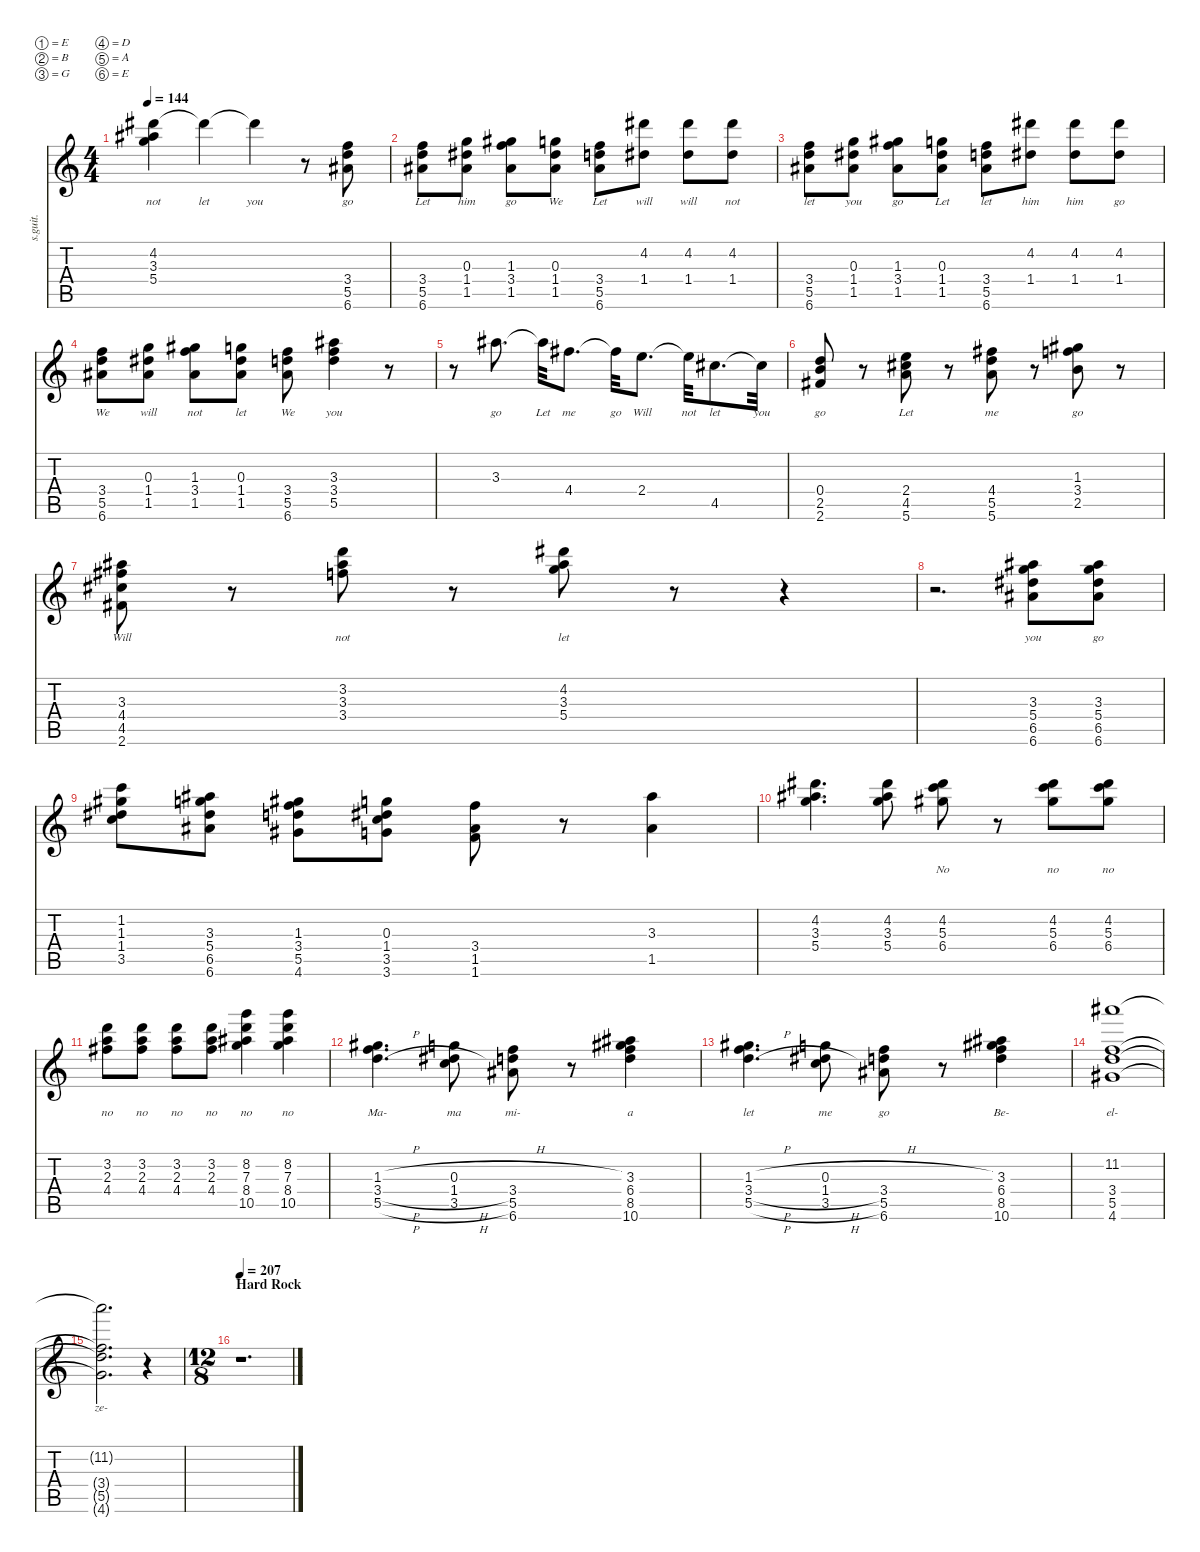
\defaultSystemsLayout 4
\hideDynamics
\bracketExtendMode nobrackets
\track ("Freddie, Brian, and Roger | Backing Vocals" "s.guit.") {instrument choiraahs}
\staff {score tabs}
\tuning (E5 B4 G4 D4 A3 E3)
\displaytranspose 12
\ts (4 4)
\tempo 144
\clef g2
\ks c
(4.2{t acc #} 3.3{t acc #} 5.4{t}).4{lyrics (0 "not") lyrics (1 "") lyrics (2 "") lyrics (3 "") lyrics (4 "") dy f} 4.2{t acc #}.4{lyrics (0 "let") lyrics (1 "") lyrics (2 "") lyrics (3 "") lyrics (4 "")} 4.2{t acc #}.4{lyrics (0 "you") lyrics (1 "") lyrics (2 "") lyrics (3 "") lyrics (4 "")} r.8 (3.4 5.5 6.6{acc #}).8{lyrics (0 "go") lyrics (1 "") lyrics (2 "") lyrics (3 "") lyrics (4 "")} |
(3.4 5.5 6.6{acc #}).8{lyrics (0 "Let") lyrics (1 "") lyrics (2 "") lyrics (3 "") lyrics (4 "")} (0.3 1.4{acc #} 1.5{acc #}).8{lyrics (0 "him") lyrics (1 "") lyrics (2 "") lyrics (3 "") lyrics (4 "")} (1.3{acc #} 3.4 1.5{acc #}).8{lyrics (0 "go") lyrics (1 "") lyrics (2 "") lyrics (3 "") lyrics (4 "")} (0.3 1.4{acc #} 1.5{acc #}).8{lyrics (0 "We") lyrics (1 "") lyrics (2 "") lyrics (3 "") lyrics (4 "")} (3.4 5.5 6.6{acc #}).8{lyrics (0 "Let") lyrics (1 "") lyrics (2 "") lyrics (3 "") lyrics (4 "")} (4.2{acc #} 1.4{acc #}).8{lyrics (0 "will") lyrics (1 "") lyrics (2 "") lyrics (3 "") lyrics (4 "")} (4.2{acc #} 1.4{acc #}).8{lyrics (0 "will") lyrics (1 "") lyrics (2 "") lyrics (3 "") lyrics (4 "")} (4.2{acc #} 1.4{acc #}).8{lyrics (0 "not") lyrics (1 "") lyrics (2 "") lyrics (3 "") lyrics (4 "")} |
(3.4 5.5 6.6{acc #}).8{lyrics (0 "let") lyrics (1 "") lyrics (2 "") lyrics (3 "") lyrics (4 "")} (0.3 1.4{acc #} 1.5{acc #}).8{lyrics (0 "you") lyrics (1 "") lyrics (2 "") lyrics (3 "") lyrics (4 "")} (1.3{acc #} 3.4 1.5{acc #}).8{lyrics (0 "go") lyrics (1 "") lyrics (2 "") lyrics (3 "") lyrics (4 "")} (0.3 1.4{acc #} 1.5{acc #}).8{lyrics (0 "Let") lyrics (1 "") lyrics (2 "") lyrics (3 "") lyrics (4 "")} (3.4 5.5 6.6{acc #}).8{lyrics (0 "let") lyrics (1 "") lyrics (2 "") lyrics (3 "") lyrics (4 "")} (4.2{acc #} 1.4{acc #}).8{lyrics (0 "him") lyrics (1 "") lyrics (2 "") lyrics (3 "") lyrics (4 "")} (4.2{acc #} 1.4{acc #}).8{lyrics (0 "him") lyrics (1 "") lyrics (2 "") lyrics (3 "") lyrics (4 "")} (4.2{acc #} 1.4{acc #}).8{lyrics (0 "go") lyrics (1 "") lyrics (2 "") lyrics (3 "") lyrics (4 "")} |
(3.4 5.5 6.6{acc #}).8{lyrics (0 "We") lyrics (1 "") lyrics (2 "") lyrics (3 "") lyrics (4 "")} (0.3 1.4{acc #} 1.5{acc #}).8{lyrics (0 "will") lyrics (1 "") lyrics (2 "") lyrics (3 "") lyrics (4 "")} (1.3{acc #} 3.4 1.5{acc #}).8{lyrics (0 "not") lyrics (1 "") lyrics (2 "") lyrics (3 "") lyrics (4 "")} (0.3 1.4{acc #} 1.5{acc #}).8{lyrics (0 "let") lyrics (1 "") lyrics (2 "") lyrics (3 "") lyrics (4 "")} (3.4 5.5 6.6{acc #}).8{lyrics (0 "We") lyrics (1 "") lyrics (2 "") lyrics (3 "") lyrics (4 "")} (3.3{acc #} 3.4 5.5).4{lyrics (0 "you") lyrics (1 "") lyrics (2 "") lyrics (3 "") lyrics (4 "")} r.8 |
r.8 3.3{acc #}.8{d lyrics (0 "go") lyrics (1 "") lyrics (2 "") lyrics (3 "") lyrics (4 "")} 3.3{t acc #}.32{lyrics (0 "Let") lyrics (1 "") lyrics (2 "") lyrics (3 "") lyrics (4 "")} 4.4{acc #}.8{d lyrics (0 "me") lyrics (1 "") lyrics (2 "") lyrics (3 "") lyrics (4 "")} 4.4{t acc #}.32{lyrics (0 "go") lyrics (1 "") lyrics (2 "") lyrics (3 "") lyrics (4 "")} 2.4.8{d lyrics (0 "Will") lyrics (1 "") lyrics (2 "") lyrics (3 "") lyrics (4 "")} 2.4{t}.32{lyrics (0 "not") lyrics (1 "") lyrics (2 "") lyrics (3 "") lyrics (4 "")} 4.5{acc #}.8{d lyrics (0 "let") lyrics (1 "") lyrics (2 "") lyrics (3 "") lyrics (4 "")} 4.5{t acc #}.32{lyrics (0 "you") lyrics (1 "") lyrics (2 "") lyrics (3 "") lyrics (4 "")} |
(0.4 2.5 2.6{acc #}).8{lyrics (0 "go") lyrics (1 "") lyrics (2 "") lyrics (3 "") lyrics (4 "")} r.8 (2.4 4.5{acc #} 5.6).8{lyrics (0 "Let") lyrics (1 "") lyrics (2 "") lyrics (3 "") lyrics (4 "")} r.8 (4.4{acc #} 5.5 5.6).8{lyrics (0 "me") lyrics (1 "") lyrics (2 "") lyrics (3 "") lyrics (4 "")} r.8 (1.3{acc #} 3.4 2.5).8{lyrics (0 "go") lyrics (1 "") lyrics (2 "") lyrics (3 "") lyrics (4 "")} r.8 |
(3.3{acc #} 4.4{acc #} 4.5{acc #} 2.6{acc #}).8{lyrics (0 "Will") lyrics (1 "") lyrics (2 "") lyrics (3 "") lyrics (4 "")} r.8 (3.2 3.3{acc #} 3.4).8{lyrics (0 "not") lyrics (1 "") lyrics (2 "") lyrics (3 "") lyrics (4 "")} r.8 (4.2{acc #} 3.3{acc #} 5.4).8{lyrics (0 "let") lyrics (1 "") lyrics (2 "") lyrics (3 "") lyrics (4 "")} r.8 r.4 |
r.2{d} (3.3{acc #} 5.4 6.5{acc #} 6.6{acc #}).8{lyrics (0 "you") lyrics (1 "") lyrics (2 "") lyrics (3 "") lyrics (4 "")} (3.3{acc #} 5.4 6.5{acc #} 6.6{acc #}).8{lyrics (0 "go") lyrics (1 "") lyrics (2 "") lyrics (3 "") lyrics (4 "")} |
(1.2 1.3{acc #} 1.4{acc #} 3.5).8{lyrics (0 "") lyrics (1 "") lyrics (2 "") lyrics (3 "") lyrics (4 "")} (3.3{acc #} 5.4 6.5{acc #} 6.6{acc #}).8{lyrics (0 "") lyrics (1 "") lyrics (2 "") lyrics (3 "") lyrics (4 "")} (1.3{acc #} 3.4 5.5 4.6{acc #}).8{lyrics (0 "") lyrics (1 "") lyrics (2 "") lyrics (3 "") lyrics (4 "")} (0.3 1.4{acc #} 3.5 3.6).8{lyrics (0 "") lyrics (1 "") lyrics (2 "") lyrics (3 "") lyrics (4 "")} (3.4 1.5{acc #} 1.6).8{lyrics (0 "") lyrics (1 "") lyrics (2 "") lyrics (3 "") lyrics (4 "")} r.8 (3.3{acc #} 1.5{acc #}).4{lyrics (0 "") lyrics (1 "") lyrics (2 "") lyrics (3 "") lyrics (4 "")} |
(4.2{acc #} 3.3{acc #} 5.4).4{d lyrics (0 "") lyrics (1 "") lyrics (2 "") lyrics (3 "") lyrics (4 "")} (4.2{acc #} 3.3{acc #} 5.4).8{lyrics (0 "") lyrics (1 "") lyrics (2 "") lyrics (3 "") lyrics (4 "")} (4.2{acc #} 5.3 6.4{acc #}).8{lyrics (0 "No") lyrics (1 "") lyrics (2 "") lyrics (3 "") lyrics (4 "")} r.8 (4.2{acc #} 5.3 6.4{acc #}).8{lyrics (0 "no") lyrics (1 "") lyrics (2 "") lyrics (3 "") lyrics (4 "")} (4.2{acc #} 5.3 6.4{acc #}).8{lyrics (0 "no") lyrics (1 "") lyrics (2 "") lyrics (3 "") lyrics (4 "")} |
(3.2 2.3 4.4{acc #}).8{lyrics (0 "no") lyrics (1 "") lyrics (2 "") lyrics (3 "") lyrics (4 "")} (3.2 2.3 4.4{acc #}).8{lyrics (0 "no") lyrics (1 "") lyrics (2 "") lyrics (3 "") lyrics (4 "")} (3.2 2.3 4.4{acc #}).8{lyrics (0 "no") lyrics (1 "") lyrics (2 "") lyrics (3 "") lyrics (4 "")} (3.2 2.3 4.4{acc #}).8{lyrics (0 "no") lyrics (1 "") lyrics (2 "") lyrics (3 "") lyrics (4 "")} (8.2 7.3 8.4{acc #} 10.5).4{lyrics (0 "no") lyrics (1 "") lyrics (2 "") lyrics (3 "") lyrics (4 "")} (8.2 7.3 8.4{acc #} 10.5).4{lyrics (0 "no") lyrics (1 "") lyrics (2 "") lyrics (3 "") lyrics (4 "")} |
(1.3{h acc #} 3.4{h} 5.5{h}).4{d lyrics (0 "Ma-") lyrics (1 "") lyrics (2 "") lyrics (3 "") lyrics (4 "")} (0.3{h} 1.4{h acc #} 3.5{h}).8{lyrics (0 "ma") lyrics (1 "") lyrics (2 "") lyrics (3 "") lyrics (4 "")} (3.4 5.5 6.6{acc #}).8{lyrics (0 "mi-") lyrics (1 "") lyrics (2 "") lyrics (3 "") lyrics (4 "")} r.8 (3.3{acc #} 6.4{acc #} 8.5 10.6).4{lyrics (0 "a") lyrics (1 "") lyrics (2 "") lyrics (3 "") lyrics (4 "")} |
(1.3{h acc #} 3.4{h} 5.5{h}).4{d lyrics (0 "let") lyrics (1 "") lyrics (2 "") lyrics (3 "") lyrics (4 "")} (0.3{h} 1.4{h acc #} 3.5{h}).8{lyrics (0 "me") lyrics (1 "") lyrics (2 "") lyrics (3 "") lyrics (4 "")} (3.4 5.5 6.6{acc #}).8{lyrics (0 "go") lyrics (1 "") lyrics (2 "") lyrics (3 "") lyrics (4 "")} r.8 (3.3{acc #} 6.4{acc #} 8.5 10.6).4{lyrics (0 "Be-") lyrics (1 "") lyrics (2 "") lyrics (3 "") lyrics (4 "")} |
(11.2{acc #} 3.4 5.5 4.6{acc #}).1{lyrics (0 "el-") lyrics (1 "") lyrics (2 "") lyrics (3 "") lyrics (4 "")} |
(11.2{t acc #} 3.4{t} 5.5{t} 4.6{t acc #}).2{d lyrics (0 "ze-") lyrics (1 "") lyrics (2 "") lyrics (3 "") lyrics (4 "")} r.4 |
\ts (12 8)
\beaming (8 2 2 2 2)
\section ("" "Hard Rock")
\tempo 207
r.1{d}
